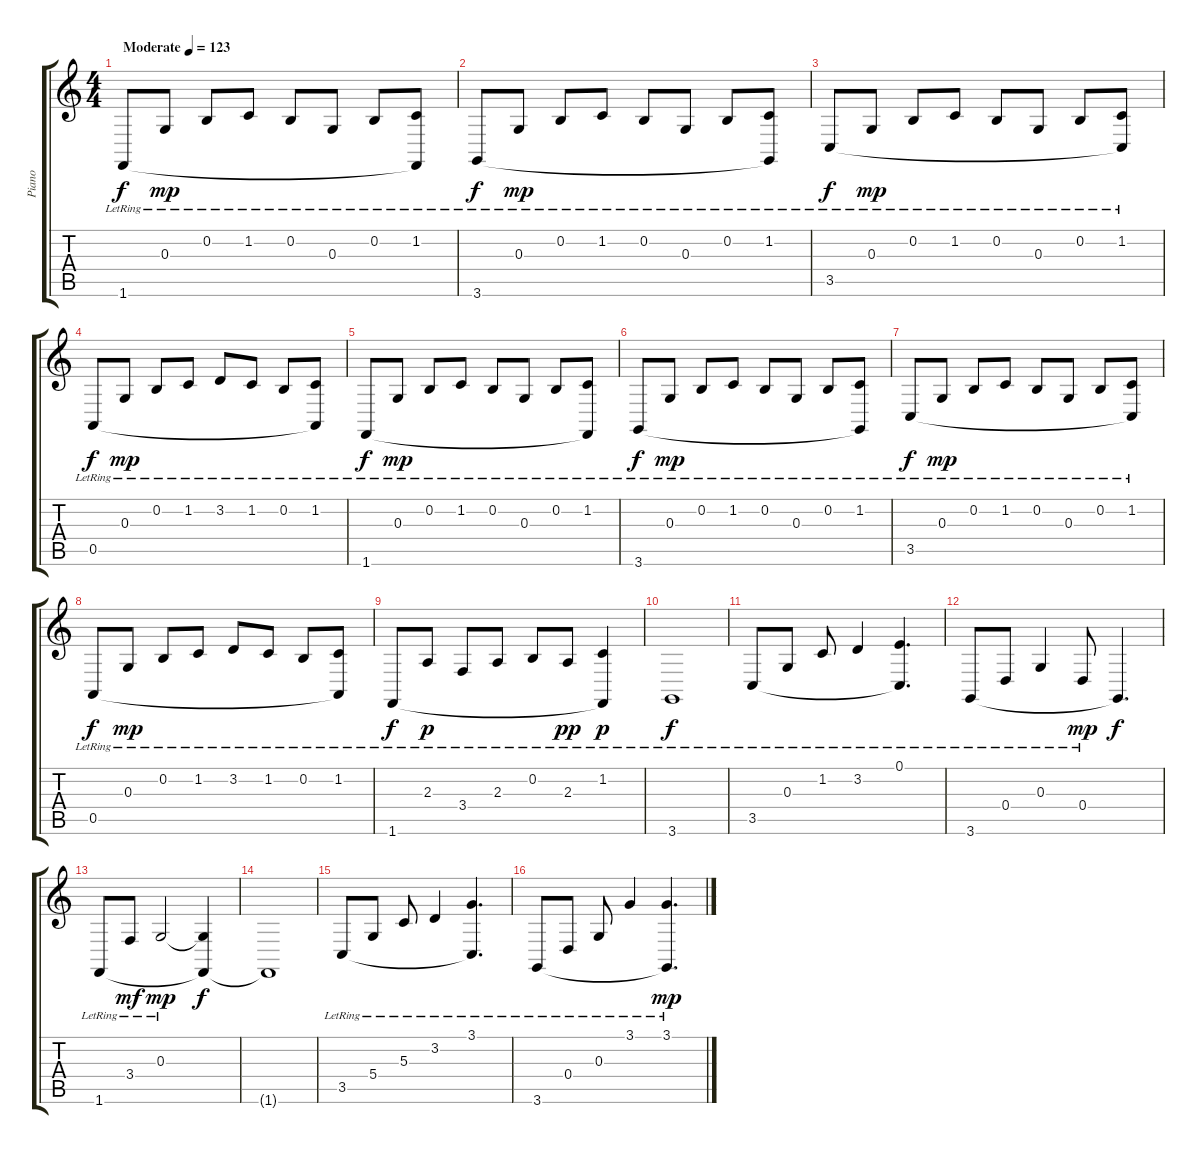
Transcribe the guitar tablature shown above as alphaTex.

\track ("Piano" "Piano") {instrument acousticgrandpiano}
\staff {score tabs}
\tuning (E4 B3 G3 D3 A2 E2) {hide}
\ts (4 4)
\tempo (123 "Moderate")
\clef g2
\ks c
1.6{lr}.8{dy f instrument acousticgrandpiano} 0.3{lr}.8{dy mp} 0.2{lr}.8 1.2{lr}.8 0.2{lr}.8 0.3{lr}.8 0.2{lr}.8 (1.2{lr} 1.6{t}).8 |
3.6{lr}.8{dy f} 0.3{lr}.8{dy mp} 0.2{lr}.8 1.2{lr}.8 0.2{lr}.8 0.3{lr}.8 0.2{lr}.8 (1.2{lr} 3.6{t}).8 |
3.5{lr}.8{dy f} 0.3{lr}.8{dy mp} 0.2{lr}.8 1.2{lr}.8 0.2{lr}.8 0.3{lr}.8 0.2{lr}.8 (1.2{lr} 3.5{t}).8 |
0.5{lr}.8{dy f} 0.3{lr}.8{dy mp} 0.2{lr}.8 1.2{lr}.8 3.2{lr}.8 1.2{lr}.8 0.2{lr}.8 (1.2{lr} 0.5{t}).8 |
1.6{lr}.8{dy f} 0.3{lr}.8{dy mp} 0.2{lr}.8 1.2{lr}.8 0.2{lr}.8 0.3{lr}.8 0.2{lr}.8 (1.2{lr} 1.6{t}).8 |
3.6{lr}.8{dy f} 0.3{lr}.8{dy mp} 0.2{lr}.8 1.2{lr}.8 0.2{lr}.8 0.3{lr}.8 0.2{lr}.8 (1.2{lr} 3.6{t}).8 |
3.5{lr}.8{dy f} 0.3{lr}.8{dy mp} 0.2{lr}.8 1.2{lr}.8 0.2{lr}.8 0.3{lr}.8 0.2{lr}.8 (1.2{lr} 3.5{t}).8 |
0.5{lr}.8{dy f} 0.3{lr}.8{dy mp} 0.2{lr}.8 1.2{lr}.8 3.2{lr}.8 1.2{lr}.8 0.2{lr}.8 (1.2{lr} 0.5{t}).8 |
1.6{lr}.8{dy f} 2.3{lr}.8{dy p} 3.4{lr}.8 2.3{lr}.8 0.2{lr}.8 2.3{lr}.8{dy pp} (1.2{lr} 1.6{t}).4{dy p} |
3.6{lr}.1{dy f} |
3.5{lr}.8 0.3{lr}.8 1.2{lr}.8 3.2{lr}.4 (0.1{lr} 3.5{t}).4{d} |
3.6{lr}.8 0.4{lr}.8 0.3{lr}.4 0.4{lr}.8{dy mp} 3.6{t}.4{d dy f} |
1.6{lr}.8 3.4{lr}.8{dy mf} 0.3{lr}.2{dy mp} (0.3{t} 1.6{t}).4{dy f} |
1.6{t}.1 |
3.5{lr}.8 5.4{lr}.8 5.3{lr}.8 3.2{lr}.4 (3.1{lr} 3.5{t}).4{d} |
3.6{lr}.8 0.4{lr}.8 0.3{lr}.8 3.1{lr}.4 (3.1{lr} 3.6{t}).4{d dy mp}
